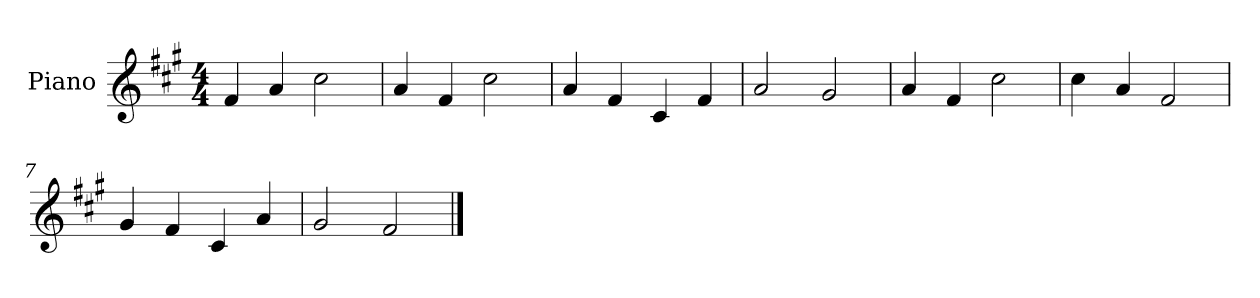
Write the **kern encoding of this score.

**kern
*part1
*staff1
*I"Piano
*I'Pno.
*clefG2
*k[f#c#g#]
*M4/4
*MM120
=1
4f#/
4a/
2cc#\
=2
4a/
4f#/
2cc#\
=3
4a/
4f#/
4c#/
4f#/
=4
2a/
2g#/
=5
4a/
4f#/
2cc#\
=6
4cc#\
4a/
2f#/
=7
4g#/
4f#/
4c#/
4a/
=8
2g#/
2f#/
==
*-
